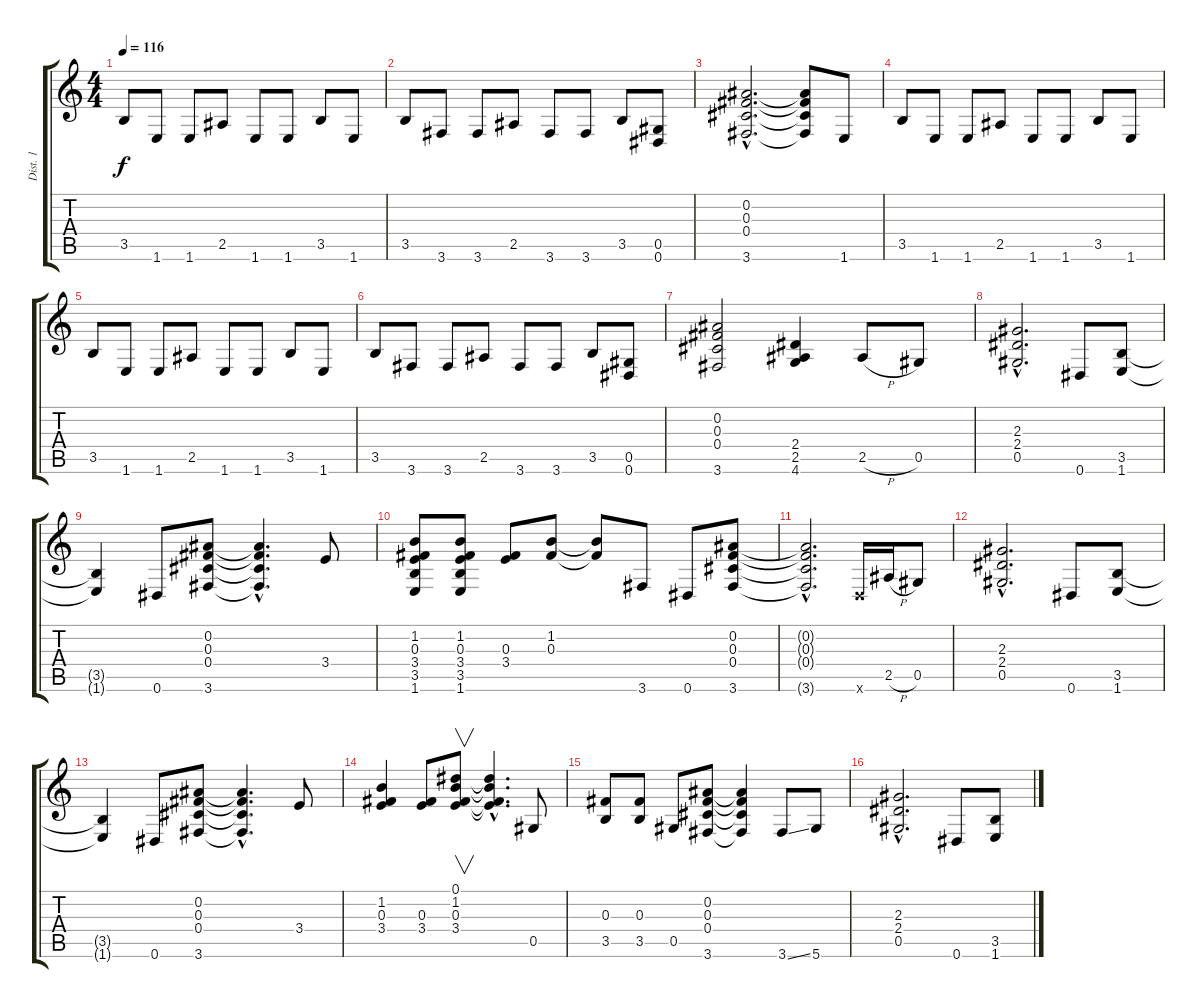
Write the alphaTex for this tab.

\track ("Dist. 1" "Dist. 1") {instrument distortionguitar}
\staff {score tabs}
\tuning (Eb4 Bb3 Gb3 Db3 Ab2 Eb2) {hide}
\ts (4 4)
\tempo 116
\clef g2
\ks c
3.5.8{dy f} 1.6.8 1.6.8 2.5.8 1.6.8 1.6.8 3.5.8 1.6.8 |
3.5.8 3.6.8 3.6.8 2.5.8 3.6.8 3.6.8 3.5.8 (0.5 0.6).8 |
(0.2{hac} 0.3{hac} 0.4{hac} 3.6{hac}).2{d} (0.2{t} 0.3{t} 0.4{t} 3.6{t}).8 1.6.8 |
3.5.8 1.6.8 1.6.8 2.5.8 1.6.8 1.6.8 3.5.8 1.6.8 |
3.5.8 1.6.8 1.6.8 2.5.8 1.6.8 1.6.8 3.5.8 1.6.8 |
3.5.8 3.6.8 3.6.8 2.5.8 3.6.8 3.6.8 3.5.8 (0.5 0.6).8 |
(0.2 0.3 0.4 3.6).2 (2.4 2.5 4.6).4 2.5{h}.8 0.5.8 |
(2.3{hac} 2.4{hac} 0.5{hac}).2{d} 0.6.8 (3.5 1.6).8 |
(3.5{t} 1.6{t}).4 0.6.8 (0.2 0.3 0.4 3.6).8 (0.2{hac t} 0.3{hac t} 0.4{hac t} 3.6{hac t}).4{d} 3.4.8 |
(1.2 0.3 3.4 3.5 1.6).8 (1.2 0.3 3.4 3.5 1.6).8 (0.3 3.4).8 (1.2 0.3).8 (1.2{t} 0.3{t}).8 3.6.8 0.6.8 (0.2 0.3 0.4 3.6).8 |
(0.2{hac t} 0.3{hac t} 0.4{hac t} 3.6{hac t}).2{d} -1.6{x}.16 2.5{h}.16 0.5.8 |
(2.3{hac} 2.4{hac} 0.5{hac}).2{d} 0.6.8 (3.5 1.6).8 |
(3.5{t} 1.6{t}).4 0.6.8 (0.2 0.3 0.4 3.6).8 (0.2{hac t} 0.3{hac t} 0.4{hac t} 3.6{hac t}).4{d} 3.4.8 |
(1.2 0.3 3.4).4 (0.3 3.4).8 (0.1 1.2 0.3 3.4).8{v} (0.1{hac t} 1.2{hac t} 0.3{hac t} 3.4{hac t}).4{d} 0.5.8 |
(0.3 3.5).8 (0.3 3.5).8 0.5.8 (0.2 0.3 0.4 3.6).8 (0.2{t} 0.3{t} 0.4{t} 3.6{t}).4 3.6{ss}.8 5.6.8 |
(2.3{hac} 2.4{hac} 0.5{hac}).2{d} 0.6.8 (3.5 1.6).8
